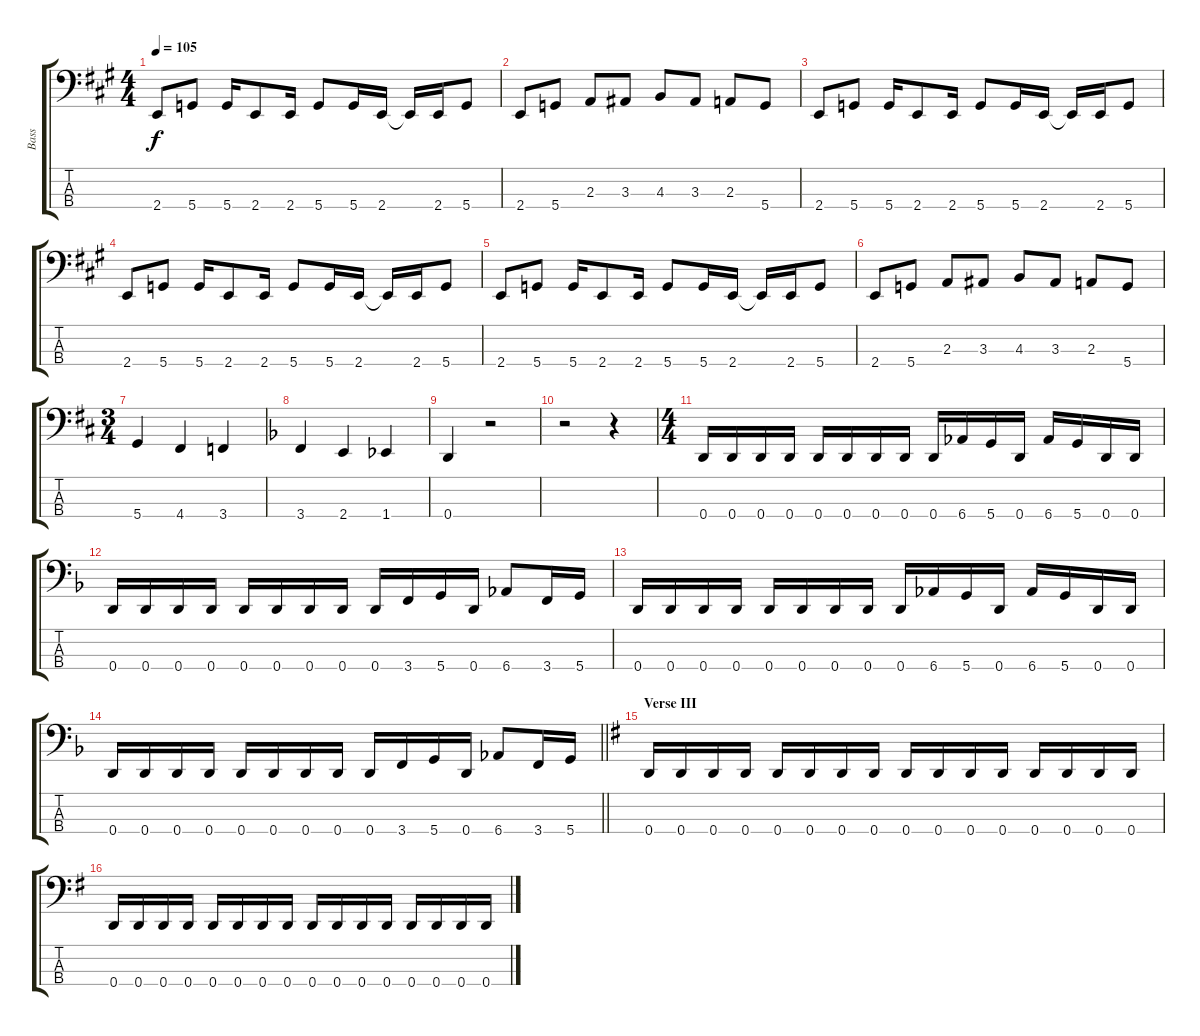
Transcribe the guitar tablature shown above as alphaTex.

\track ("Bass" "Bass") {instrument electricbassfinger}
\staff {score tabs}
\tuning (F2 C2 G1 D1) {hide}
\ts (4 4)
\tempo 105
\clef f4
\ks f#minor
2.4.8{dy f} 5.4.8 5.4.16 2.4.8 2.4.16 5.4.8 5.4.16 2.4.16 2.4{t}.16 2.4.16 5.4.8 |
2.4.8 5.4.8 2.3.8 3.3.8 4.3.8 3.3.8 2.3.8 5.4.8 |
2.4.8 5.4.8 5.4.16 2.4.8 2.4.16 5.4.8 5.4.16 2.4.16 2.4{t}.16 2.4.16 5.4.8 |
2.4.8 5.4.8 5.4.16 2.4.8 2.4.16 5.4.8 5.4.16 2.4.16 2.4{t}.16 2.4.16 5.4.8 |
2.4.8 5.4.8 5.4.16 2.4.8 2.4.16 5.4.8 5.4.16 2.4.16 2.4{t}.16 2.4.16 5.4.8 |
2.4.8 5.4.8 2.3.8 3.3.8 4.3.8 3.3.8 2.3.8 5.4.8 |
\ts (3 4)
\ks d
5.4.4 4.4.4 3.4.4 |
\ks dminor
3.4.4 2.4.4 1.4.4 |
0.4.4 r.2 |
r.2 r.4 |
\ts (4 4)
0.4.16 0.4.16 0.4.16 0.4.16 0.4.16 0.4.16 0.4.16 0.4.16 0.4.16 6.4.16 5.4.16 0.4.16 6.4.16 5.4.16 0.4.16 0.4.16 |
0.4.16 0.4.16 0.4.16 0.4.16 0.4.16 0.4.16 0.4.16 0.4.16 0.4.16 3.4.16 5.4.16 0.4.16 6.4.8 3.4.16 5.4.16 |
0.4.16 0.4.16 0.4.16 0.4.16 0.4.16 0.4.16 0.4.16 0.4.16 0.4.16 6.4.16 5.4.16 0.4.16 6.4.16 5.4.16 0.4.16 0.4.16 |
\barLineRight lightlight
0.4.16 0.4.16 0.4.16 0.4.16 0.4.16 0.4.16 0.4.16 0.4.16 0.4.16 3.4.16 5.4.16 0.4.16 6.4.8 3.4.16 5.4.16 |
\section ("" "Verse III")
\ks eminor
0.4.16 0.4.16 0.4.16 0.4.16 0.4.16 0.4.16 0.4.16 0.4.16 0.4.16 0.4.16 0.4.16 0.4.16 0.4.16 0.4.16 0.4.16 0.4.16 |
0.4.16 0.4.16 0.4.16 0.4.16 0.4.16 0.4.16 0.4.16 0.4.16 0.4.16 0.4.16 0.4.16 0.4.16 0.4.16 0.4.16 0.4.16 0.4.16
